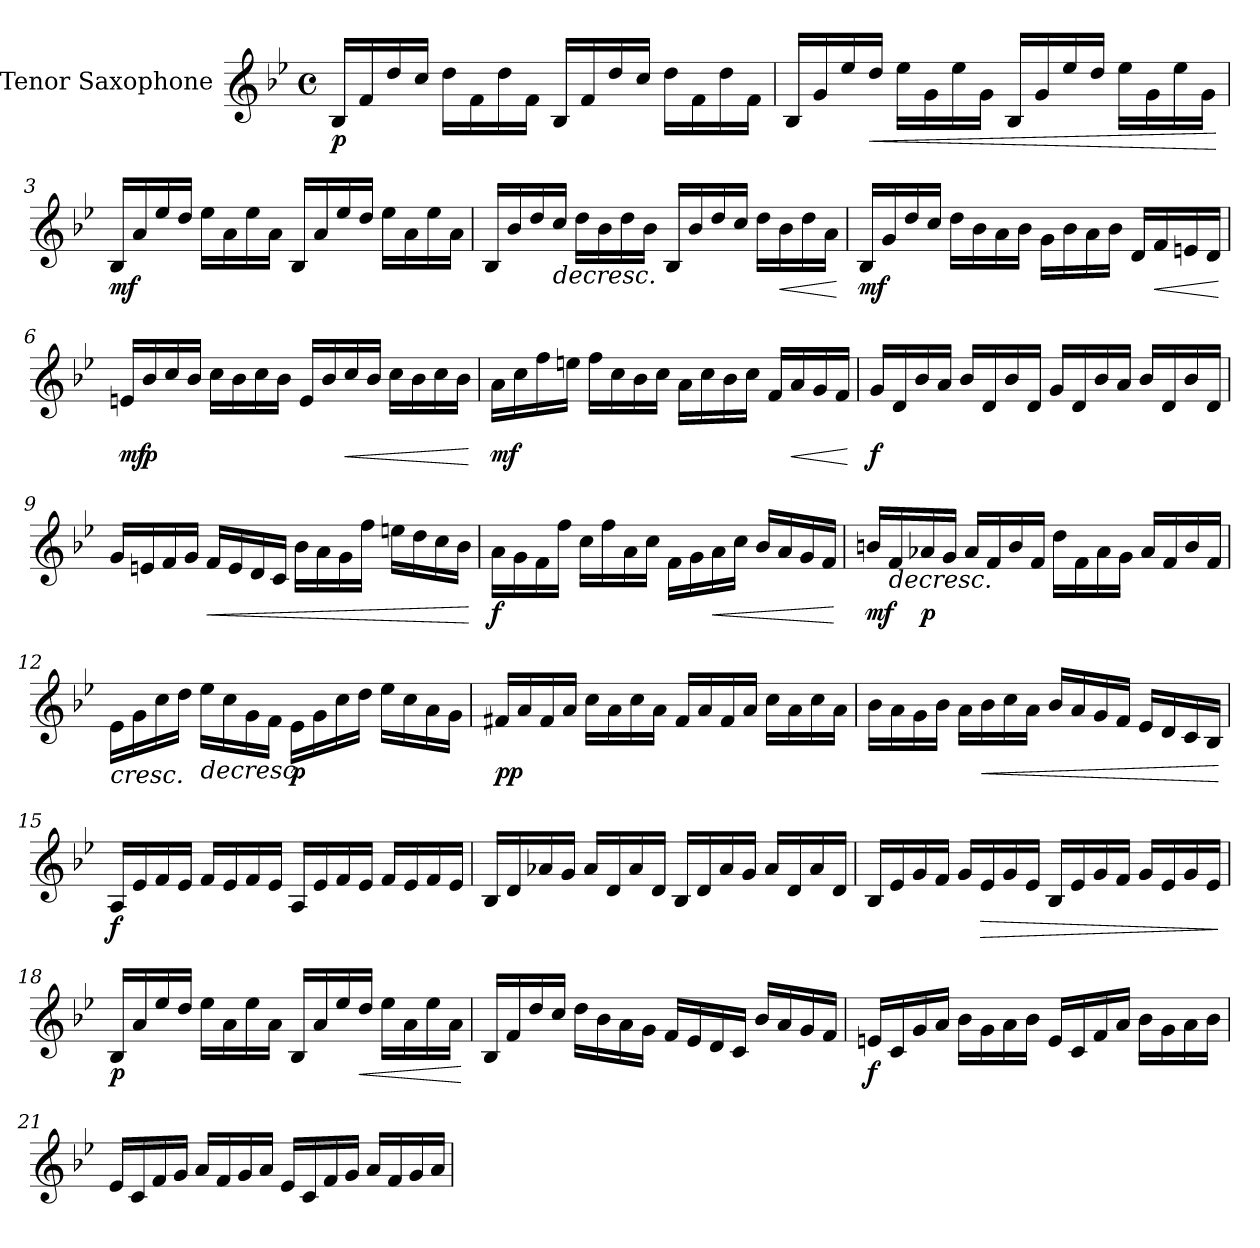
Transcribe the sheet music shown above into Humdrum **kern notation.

**kern	**dynam
*part1	*part1
*staff1	*staff1
*I"Tenor Saxophone	*
*I'T. Sax.	*
*clefG2	*
*ITrd8c14	*
*k[b-e-]	*
*M4/4	*
*met(c)	*
*MM110	*
=1	=1
!	!LO:DY:b
16BB-/LL	p
16F/	.
16d/	.
16c/JJ	.
16d\LL	.
16F\	.
16d\	.
16F\JJ	.
16BB-/LL	.
16F/	.
16d/	.
16c/JJ	.
16d\LL	.
16F\	.
16d\	.
16F\JJ	.
=2	=2
16BB-/LL	.
16G/	.
16e-/	.
!	!LO:HP:b
16d/JJ	<
16e-\LL	.
16G\	.
16e-\	.
16G\JJ	.
16BB-/LL	.
16G/	.
16e-/	.
16d/JJ	.
16e-\LL	.
16G\	.
16e-\	.
16G\JJ	.
.	[
=3	=3
!	!LO:DY:b
16BB-/LL	mf
16A/	.
16e-/	.
16d/JJ	.
16e-\LL	.
16A\	.
16e-\	.
16A\JJ	.
16BB-/LL	.
16A/	.
16e-/	.
16d/JJ	.
16e-\LL	.
16A\	.
16e-\	.
16A\JJ	.
!!LO:LB:g=z
=4	=4
16BB-/LL	.
16B-/	.
16d/	.
!	!LO:HP:b
16c/JJ	>
16d\LL	.
16B-\	.
16d\	.
16B-\JJ	.
16BB-/LL	.
16B-/	.
16d/	.
16c/JJ	.
16d\LL	.
!	!LO:HP:b
16B-\	<
16d\	.
16A\JJ	.
.	] [
=5	=5
!	!LO:DY:b
16BB-/LL	mf
16G/	.
16d/	.
16c/JJ	.
16d\LL	.
16B-\	.
16A\	.
16B-\JJ	.
16G\LL	.
16B-\	.
16A\	.
16B-\JJ	.
16D/LL	.
!	!LO:HP:b
16F/	<
16En/	.
16D/JJ	.
.	[
=6	=6
!	!LO:DY:b
16En/LL	mf
!	!LO:DY:b
16B-/	p
16c/	.
16B-/JJ	.
16c\LL	.
16B-\	.
16c\	.
16B-\JJ	.
16E/LL	.
16B-/	.
!	!LO:HP:b
16c/	<
16B-/JJ	.
16c\LL	.
16B-\	.
16c\	.
16B-\JJ	.
.	[
!!LO:LB:g=z
=7	=7
!	!LO:DY:b
16A\LL	mf
16c\	.
16f\	.
16en\JJ	.
16f\LL	.
16c\	.
16B-\	.
16c\JJ	.
16A\LL	.
16c\	.
16B-\	.
16c\JJ	.
16F/LL	.
!	!LO:HP:b
16A/	<
16G/	.
16F/JJ	.
.	[
=8	=8
!	!LO:DY:b
16G/LL	f
16D/	.
16B-/	.
16A/JJ	.
16B-/LL	.
16D/	.
16B-/	.
16D/JJ	.
16G/LL	.
16D/	.
16B-/	.
16A/JJ	.
16B-/LL	.
16D/	.
16B-/	.
16D/JJ	.
=9	=9
16G/LL	.
16En/	.
16F/	.
16G/JJ	.
!	!LO:HP:b
16F/LL	<
16E/	.
16D/	.
16C/JJ	.
16B-\LL	.
16A\	.
16G\	.
16f\JJ	.
16en\LL	.
16d\	.
16c\	.
16B-\JJ	.
.	[
!!LO:LB:g=z
=10	=10
!	!LO:DY:b
16A\LL	f
16G\	.
16F\	.
16f\JJ	.
16c\LL	.
16f\	.
16A\	.
16c\JJ	.
16F\LL	.
16G\	.
!	!LO:HP:b
16A\	<
16c\JJ	.
16B-/LL	.
16A/	.
16G/	.
16F/JJ	.
.	[
=11	=11
!	!LO:DY:b
16Bn/LL	mf
!	!LO:HP:b
16F/	>
!	!LO:DY:b
16A-X/	p
16G/JJ	.
16A-/LL	.
16F/	.
16B/	.
16F/JJ	.
16d\LL	.
16F\	.
16A-\	.
16G\JJ	.
16A-/LL	.
16F/	.
16B/	.
16F/JJ	.
.	]
=12	=12
!	!LO:HP:b
16E-\LL	<
16G\	.
16c\	.
16d\JJ	.
!	!LO:HP:b
16e-\LL	>
16c\	.
16G\	.
16F\JJ	.
!	!LO:DY:b
16E-\LL	p
16G\	.
16c\	.
16d\JJ	.
16e-\LL	.
16c\	.
16A\	.
16G\JJ	.
.	[ ]
!!LO:LB:g=z
=13	=13
!	!LO:DY:b
16F#X/LL	pp
16A/	.
16F#/	.
16A/JJ	.
16c\LL	.
16A\	.
16c\	.
16A\JJ	.
16F#/LL	.
16A/	.
16F#/	.
16A/JJ	.
16c\LL	.
16A\	.
16c\	.
16A\JJ	.
=14	=14
16B-\LL	.
16A\	.
16G\	.
16B-\JJ	.
16A\LL	.
!	!LO:HP:b
16B-\	<
16c\	.
16A\JJ	.
16B-/LL	.
16A/	.
16G/	.
16F/JJ	.
16E-/LL	.
16D/	.
16C/	.
16BB-/JJ	.
.	[
=15	=15
!	!LO:DY:b
16AA/LL	f
16E-/	.
16F/	.
16E-/JJ	.
16F/LL	.
16E-/	.
16F/	.
16E-/JJ	.
16AA/LL	.
16E-/	.
16F/	.
16E-/JJ	.
16F/LL	.
16E-/	.
16F/	.
16E-/JJ	.
!!LO:LB:g=z
=16	=16
16BB-/LL	.
16D/	.
16A-X/	.
16G/JJ	.
16A-/LL	.
16D/	.
16A-/	.
16D/JJ	.
16BB-/LL	.
16D/	.
16A-/	.
16G/JJ	.
16A-/LL	.
16D/	.
16A-/	.
16D/JJ	.
=17	=17
16BB-/LL	.
16E-/	.
16G/	.
16F/JJ	.
16G/LL	.
!	!LO:HP:b
16E-/	>
16G/	.
16E-/JJ	.
16BB-/LL	.
16E-/	.
16G/	.
16F/JJ	.
16G/LL	.
16E-/	.
16G/	.
16E-/JJ	.
.	]
=18	=18
!	!LO:DY:b
16BB-/LL	p
16A/	.
16e-/	.
16d/JJ	.
16e-\LL	.
16A\	.
16e-\	.
16A\JJ	.
16BB-/LL	.
16A/	.
16e-/	.
!	!LO:HP:b
16d/JJ	<
16e-\LL	.
16A\	.
16e-\	.
16A\JJ	.
.	[
!!LO:LB:g=z
=19	=19
16BB-/LL	.
16F/	.
16d/	.
16c/JJ	.
16d\LL	.
16B-\	.
16A\	.
16G\JJ	.
16F/LL	.
16E-/	.
16D/	.
16C/JJ	.
16B-/LL	.
16A/	.
16G/	.
16F/JJ	.
=20	=20
!	!LO:DY:b
16En/LL	f
16C/	.
16G/	.
16A/JJ	.
16B-\LL	.
16G\	.
16A\	.
16B-\JJ	.
16E/LL	.
16C/	.
16F/	.
16A/JJ	.
16B-\LL	.
16G\	.
16A\	.
16B-\JJ	.
=21	=21
16E-/LL	.
16C/	.
16F/	.
16G/JJ	.
16A/LL	.
16F/	.
16G/	.
16A/JJ	.
16E-/LL	.
16C/	.
16F/	.
16G/JJ	.
16A/LL	.
16F/	.
16G/	.
16A/JJ	.
=	=
*-	*-
